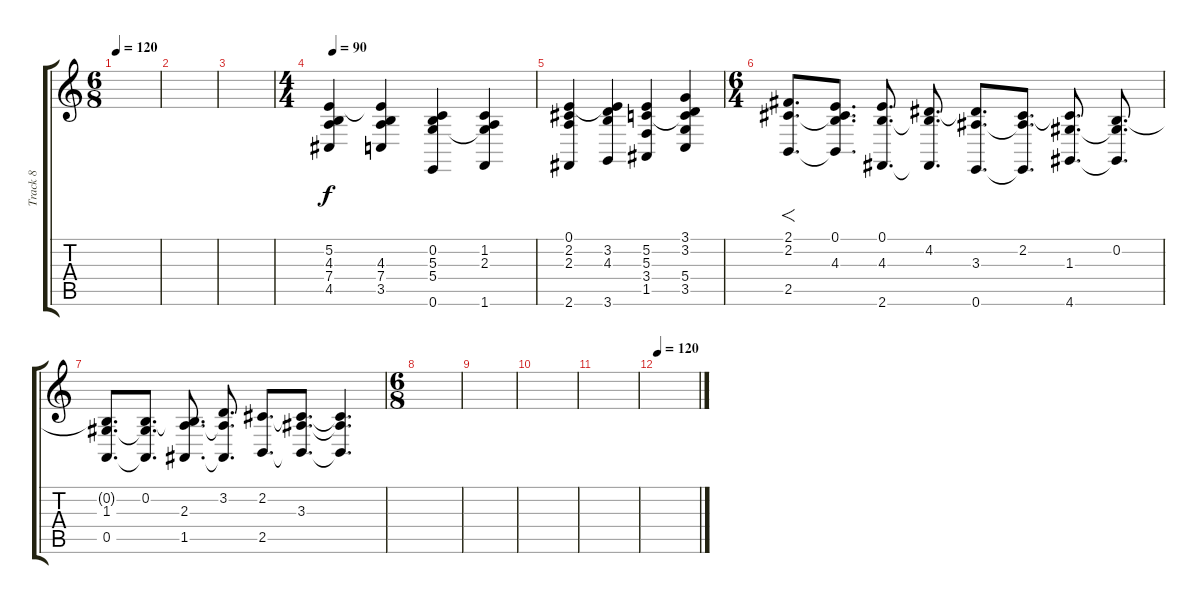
\track ("Track 8" "Track 8") {instrument pad2warm}
\staff {score tabs}
\tuning (E4 B3 G3 D3 A2 E2) {hide}
\ts (6 8)
\tempo 120
\clef g2
\ks c
|
|
|
\ts (4 4)
\tempo 90
(5.2 4.3 7.4 4.5).4{instrument synthstrings1} (5.2{t} 4.3 7.4 3.5).4 (0.2 5.3 5.4 0.6).4 (1.2 2.3 5.4{t} 1.6).4 |
(0.1 2.2 2.3 2.6).4 (0.1{t} 3.2 4.3 3.6).4 (5.2 5.3 3.4 1.5).4 (3.1 3.2 5.3{t} 5.4 3.5).4 |
\ts (6 4)
(2.1 2.2 2.5).8{f d} (0.1 2.2{t} 4.3 2.5{t}).8{d} (0.1 4.3 2.6).8{d} (4.2 4.3{t} 2.6{t}).8{d} (4.2{t} 3.3 0.6).8{d} (2.2 3.3{t} 0.6{t}).8{d} (2.2{t} 1.3 4.6).8{d} (0.2 1.3{t} 4.6{t}).8{d} |
(0.2{t} 1.3 0.5).8{d} (0.2 1.3{t} 0.5{t}).8{d} (0.2{t} 2.3 1.5).8{d} (3.2 2.3{t} 1.5{t}).8{d} (2.2 2.5).8{d} (2.2{t} 3.3 2.5{t}).8{d} (2.2{t} 3.3{t} 2.5{t}).4{d} |
\ts (6 8)
|
|
|
|
\tempo 120
